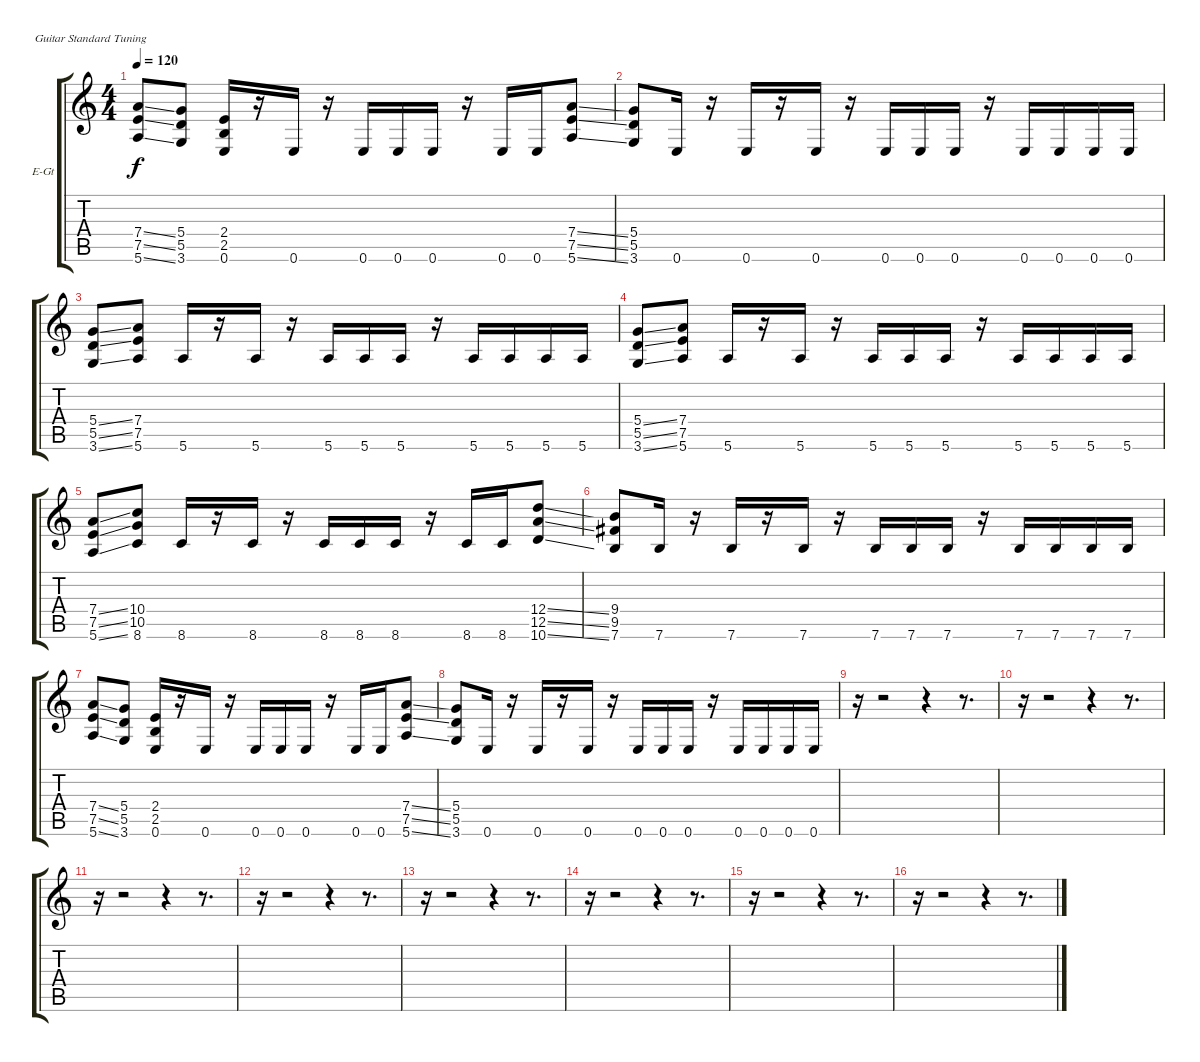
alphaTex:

\bracketExtendMode groupsimilarinstruments
\firstSystemTrackNameOrientation horizontal
\otherSystemsTrackNameOrientation horizontal
\track ("Гитара I" "E-Gt") {instrument overdrivenguitar}
\staff {score tabs}
\tuning (E4 B3 G3 D3 A2 E2)
\ts (4 4)
\tempo 120
\clef g2
\ks c
(7.4{ss} 7.5{ss} 5.6{ss}).8{dy f} (5.4 5.5 3.6).8 (2.4 2.5 0.6).16 r.16 0.6.16 r.16 0.6.16 0.6.16 0.6.16 r.16 0.6.16 0.6.16 (7.4{ss} 7.5{ss} 5.6{ss}).8 |
(5.4 5.5 3.6).8 0.6.16 r.16 0.6.16 r.16 0.6.16 r.16 0.6.16 0.6.16 0.6.16 r.16 0.6.16 0.6.16 0.6.16 0.6.16 |
(5.4{ss} 5.5{ss} 3.6{ss}).8 (7.4 7.5 5.6).8 5.6.16 r.16 5.6.16 r.16 5.6.16 5.6.16 5.6.16 r.16 5.6.16 5.6.16 5.6.16 5.6.16 |
(5.4{ss} 5.5{ss} 3.6{ss}).8 (7.4 7.5 5.6).8 5.6.16 r.16 5.6.16 r.16 5.6.16 5.6.16 5.6.16 r.16 5.6.16 5.6.16 5.6.16 5.6.16 |
(7.4{ss} 7.5{ss} 5.6{ss}).8 (10.4 10.5 8.6).8 8.6.16 r.16 8.6.16 r.16 8.6.16 8.6.16 8.6.16 r.16 8.6.16 8.6.16 (12.4{ss} 12.5{ss} 10.6{ss}).8 |
(9.4 9.5 7.6).8 7.6.16 r.16 7.6.16 r.16 7.6.16 r.16 7.6.16 7.6.16 7.6.16 r.16 7.6.16 7.6.16 7.6.16 7.6.16 |
(7.4{ss} 7.5{ss} 5.6{ss}).8 (5.4 5.5 3.6).8 (2.4 2.5 0.6).16 r.16 0.6.16 r.16 0.6.16 0.6.16 0.6.16 r.16 0.6.16 0.6.16 (7.4{ss} 7.5{ss} 5.6{ss}).8 |
(5.4 5.5 3.6).8 0.6.16 r.16 0.6.16 r.16 0.6.16 r.16 0.6.16 0.6.16 0.6.16 r.16 0.6.16 0.6.16 0.6.16 0.6.16 |
r.16 r.2 r.4 r.8{d} |
r.16 r.2 r.4 r.8{d} |
r.16 r.2 r.4 r.8{d} |
r.16 r.2 r.4 r.8{d} |
r.16 r.2 r.4 r.8{d} |
r.16 r.2 r.4 r.8{d} |
r.16 r.2 r.4 r.8{d} |
r.16 r.2 r.4 r.8{d}
